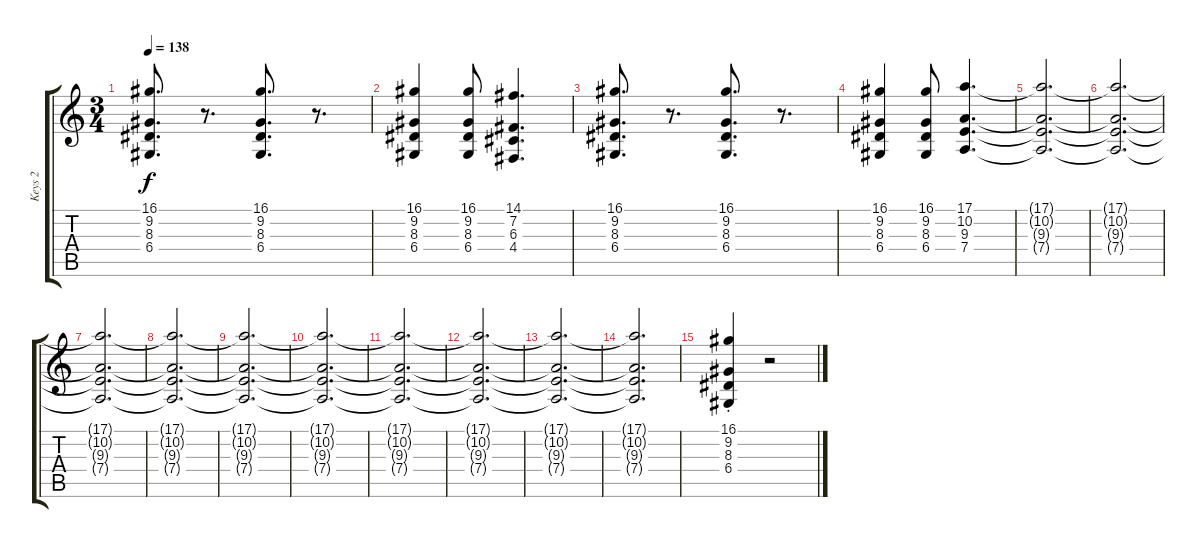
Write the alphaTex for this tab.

\track ("Keys 2" "Keys 2") {instrument stringensemble1}
\staff {score tabs}
\tuning (E4 B3 G3 D3 A2 E2) {hide}
\ts (3 4)
\tempo 138
\clef g2
\ks c
(16.1 9.2 8.3 6.4).8{d dy f} r.8{d} (16.1 9.2 8.3 6.4).8{d} r.8{d} |
(16.1 9.2 8.3 6.4).4 (16.1 9.2 8.3 6.4).8 (14.1 7.2 6.3 4.4).4{d} |
(16.1 9.2 8.3 6.4).8{d} r.8{d} (16.1 9.2 8.3 6.4).8{d} r.8{d} |
(16.1 9.2 8.3 6.4).4 (16.1 9.2 8.3 6.4).8 (17.1 10.2 9.3 7.4).4{d} |
(17.1{t} 10.2{t} 9.3{t} 7.4{t}).2{d} |
(17.1{t} 10.2{t} 9.3{t} 7.4{t}).2{d} |
(17.1{t} 10.2{t} 9.3{t} 7.4{t}).2{d} |
(17.1{t} 10.2{t} 9.3{t} 7.4{t}).2{d} |
(17.1{t} 10.2{t} 9.3{t} 7.4{t}).2{d} |
(17.1{t} 10.2{t} 9.3{t} 7.4{t}).2{d} |
(17.1{t} 10.2{t} 9.3{t} 7.4{t}).2{d} |
(17.1{t} 10.2{t} 9.3{t} 7.4{t}).2{d} |
(17.1{t} 10.2{t} 9.3{t} 7.4{t}).2{d} |
(17.1{t} 10.2{t} 9.3{t} 7.4{t}).2{d} |
(16.1{st} 9.2{st} 8.3{st} 6.4{st}).4 r.2
